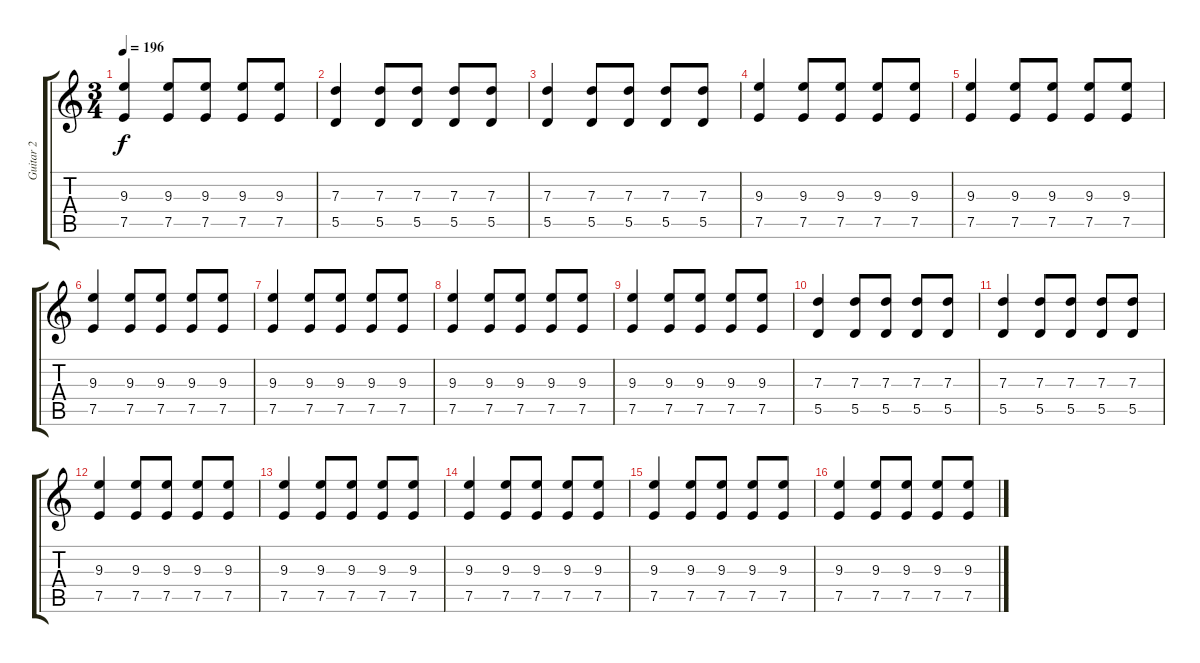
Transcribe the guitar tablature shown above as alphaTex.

\track ("Guitar 2" "Guitar 2") {instrument overdrivenguitar}
\staff {score tabs}
\tuning (E4 B3 G3 D3 A2 E2) {hide}
\ts (3 4)
\tempo 196
\clef g2
\ks c
(9.3 7.5).4{dy f} (9.3 7.5).8 (9.3 7.5).8 (9.3 7.5).8 (9.3 7.5).8 |
(7.3 5.5).4 (7.3 5.5).8 (7.3 5.5).8 (7.3 5.5).8 (7.3 5.5).8 |
(7.3 5.5).4 (7.3 5.5).8 (7.3 5.5).8 (7.3 5.5).8 (7.3 5.5).8 |
(9.3 7.5).4 (9.3 7.5).8 (9.3 7.5).8 (9.3 7.5).8 (9.3 7.5).8 |
(9.3 7.5).4 (9.3 7.5).8 (9.3 7.5).8 (9.3 7.5).8 (9.3 7.5).8 |
(9.3 7.5).4{volume 7} (9.3 7.5).8 (9.3 7.5).8 (9.3 7.5).8 (9.3 7.5).8 |
(9.3 7.5).4 (9.3 7.5).8 (9.3 7.5).8 (9.3 7.5).8 (9.3 7.5).8 |
(9.3 7.5).4 (9.3 7.5).8 (9.3 7.5).8 (9.3 7.5).8 (9.3 7.5).8 |
(9.3 7.5).4 (9.3 7.5).8 (9.3 7.5).8 (9.3 7.5).8 (9.3 7.5).8 |
(7.3 5.5).4 (7.3 5.5).8 (7.3 5.5).8 (7.3 5.5).8 (7.3 5.5).8 |
(7.3 5.5).4 (7.3 5.5).8 (7.3 5.5).8 (7.3 5.5).8 (7.3 5.5).8 |
(9.3 7.5).4 (9.3 7.5).8 (9.3 7.5).8 (9.3 7.5).8 (9.3 7.5).8 |
(9.3 7.5).4 (9.3 7.5).8 (9.3 7.5).8 (9.3 7.5).8 (9.3 7.5).8 |
(9.3 7.5).4{volume 0} (9.3 7.5).8 (9.3 7.5).8 (9.3 7.5).8 (9.3 7.5).8 |
(9.3 7.5).4 (9.3 7.5).8 (9.3 7.5).8 (9.3 7.5).8 (9.3 7.5).8 |
(9.3 7.5).4 (9.3 7.5).8 (9.3 7.5).8 (9.3 7.5).8 (9.3 7.5).8
